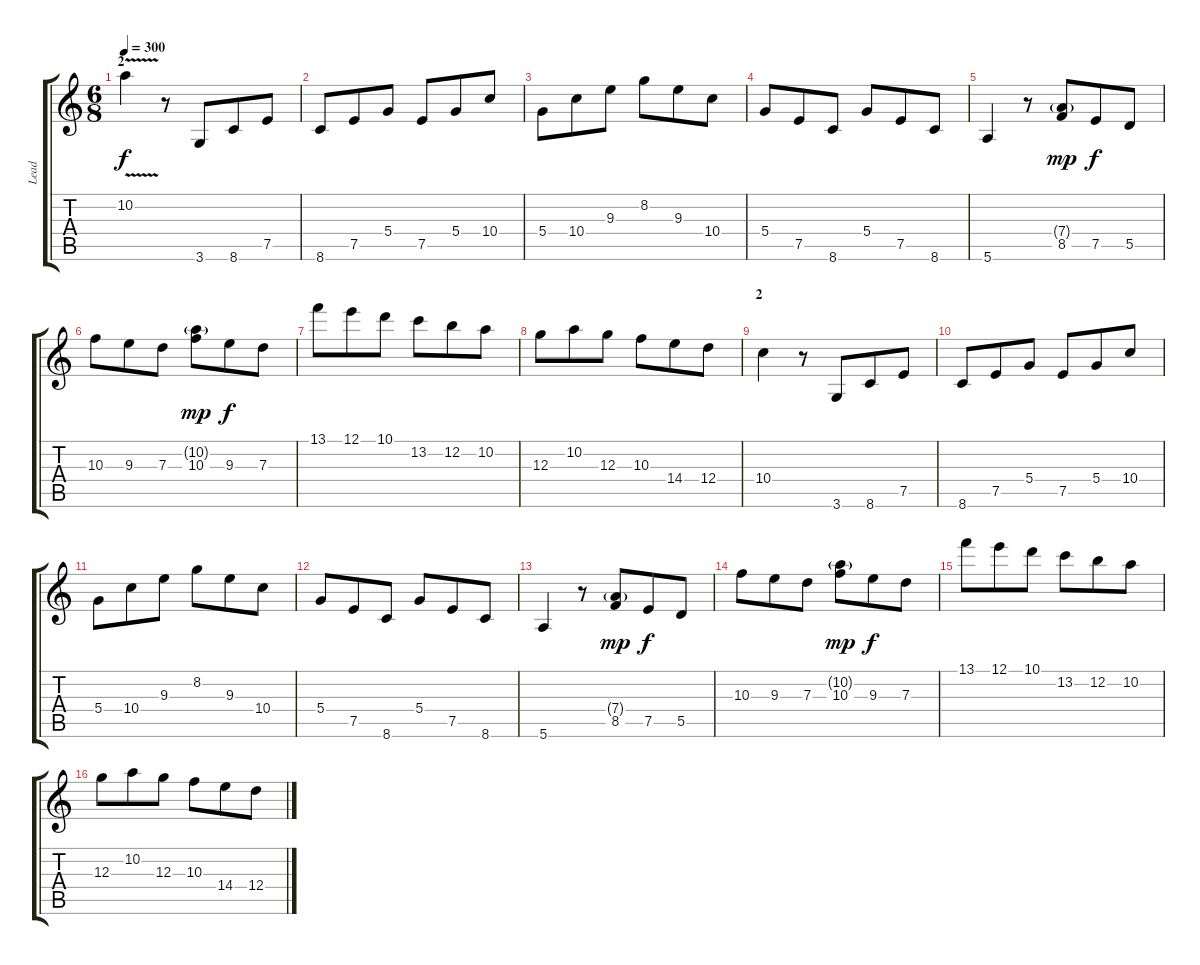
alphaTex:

\track ("Lead" "Lead") {instrument distortionguitar}
\staff {score tabs}
\tuning (E4 B3 G3 D3 A2 E2) {hide}
\ts (6 8)
\section ("" "2")
\tempo 300
\clef g2
\ks c
10.2{v}.4{dy f} r.8 3.6.8 8.6.8 7.5.8 |
8.6.8 7.5.8 5.4.8 7.5.8 5.4.8 10.4.8 |
5.4.8 10.4.8 9.3.8 8.2.8 9.3.8 10.4.8 |
5.4.8 7.5.8 8.6.8 5.4.8 7.5.8 8.6.8 |
5.6.4 r.8 (7.4{g} 8.5).8{dy mp} 7.5.8{dy f} 5.5.8 |
10.3.8 9.3.8 7.3.8 (10.2{g} 10.3).8{dy mp} 9.3.8{dy f} 7.3.8 |
13.1.8 12.1.8 10.1.8 13.2.8 12.2.8 10.2.8 |
12.3.8 10.2.8 12.3.8 10.3.8 14.4.8 12.4.8 |
\section ("" "2")
10.4.4 r.8 3.6.8 8.6.8 7.5.8 |
8.6.8 7.5.8 5.4.8 7.5.8 5.4.8 10.4.8 |
5.4.8 10.4.8 9.3.8 8.2.8 9.3.8 10.4.8 |
5.4.8 7.5.8 8.6.8 5.4.8 7.5.8 8.6.8 |
5.6.4 r.8 (7.4{g} 8.5).8{dy mp} 7.5.8{dy f} 5.5.8 |
10.3.8 9.3.8 7.3.8 (10.2{g} 10.3).8{dy mp} 9.3.8{dy f} 7.3.8 |
13.1.8 12.1.8 10.1.8 13.2.8 12.2.8 10.2.8 |
12.3.8 10.2.8 12.3.8 10.3.8 14.4.8 12.4.8
